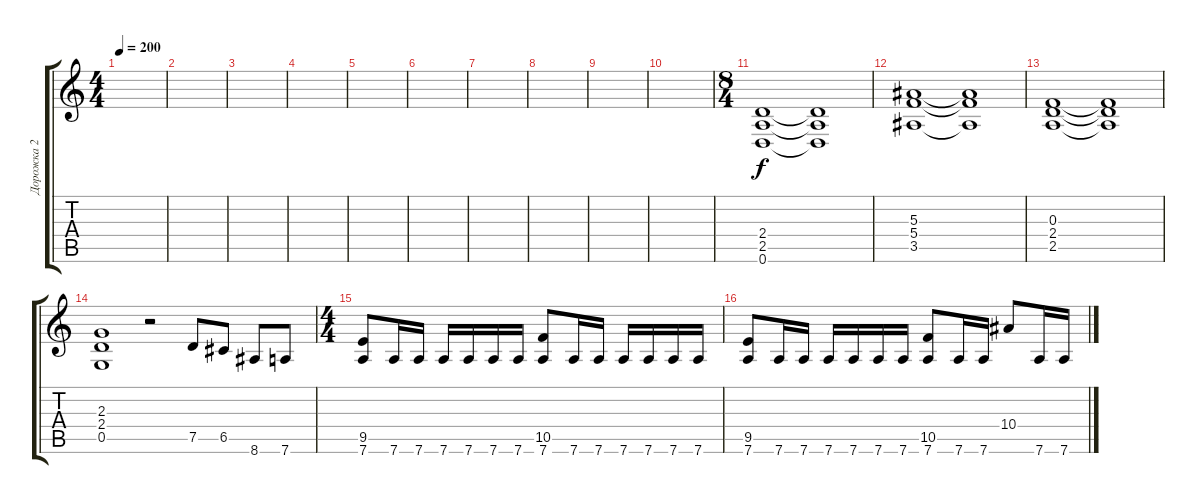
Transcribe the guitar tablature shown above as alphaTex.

\track ("Дорожка 2" "Дорожка 2") {instrument distortionguitar}
\staff {score tabs}
\tuning (D4 A3 F3 C3 G2 D2) {hide}
\ts (4 4)
\tempo 200
\clef g2
\ks c
|
|
|
|
|
|
|
|
|
|
\ts (8 4)
(2.4 2.5 0.6).1 (2.4{t} 2.5{t} 0.6{t}).1 |
(5.3 5.4 3.5).1 (5.3{t} 5.4{t} 3.5{t}).1 |
(0.3 2.4 2.5).1 (0.3{t} 2.4{t} 2.5{t}).1 |
(2.3 2.4 0.5).1 r.2 7.5.8 6.5.8 8.6.8 7.6.8 |
\ts (4 4)
(9.5 7.6).8 7.6.16 7.6.16 7.6.16 7.6.16 7.6.16 7.6.16 (10.5 7.6).8 7.6.16 7.6.16 7.6.16 7.6.16 7.6.16 7.6.16 |
(9.5 7.6).8 7.6.16 7.6.16 7.6.16 7.6.16 7.6.16 7.6.16 (10.5 7.6).8 7.6.16 7.6.16 10.4.8 7.6.16 7.6.16
